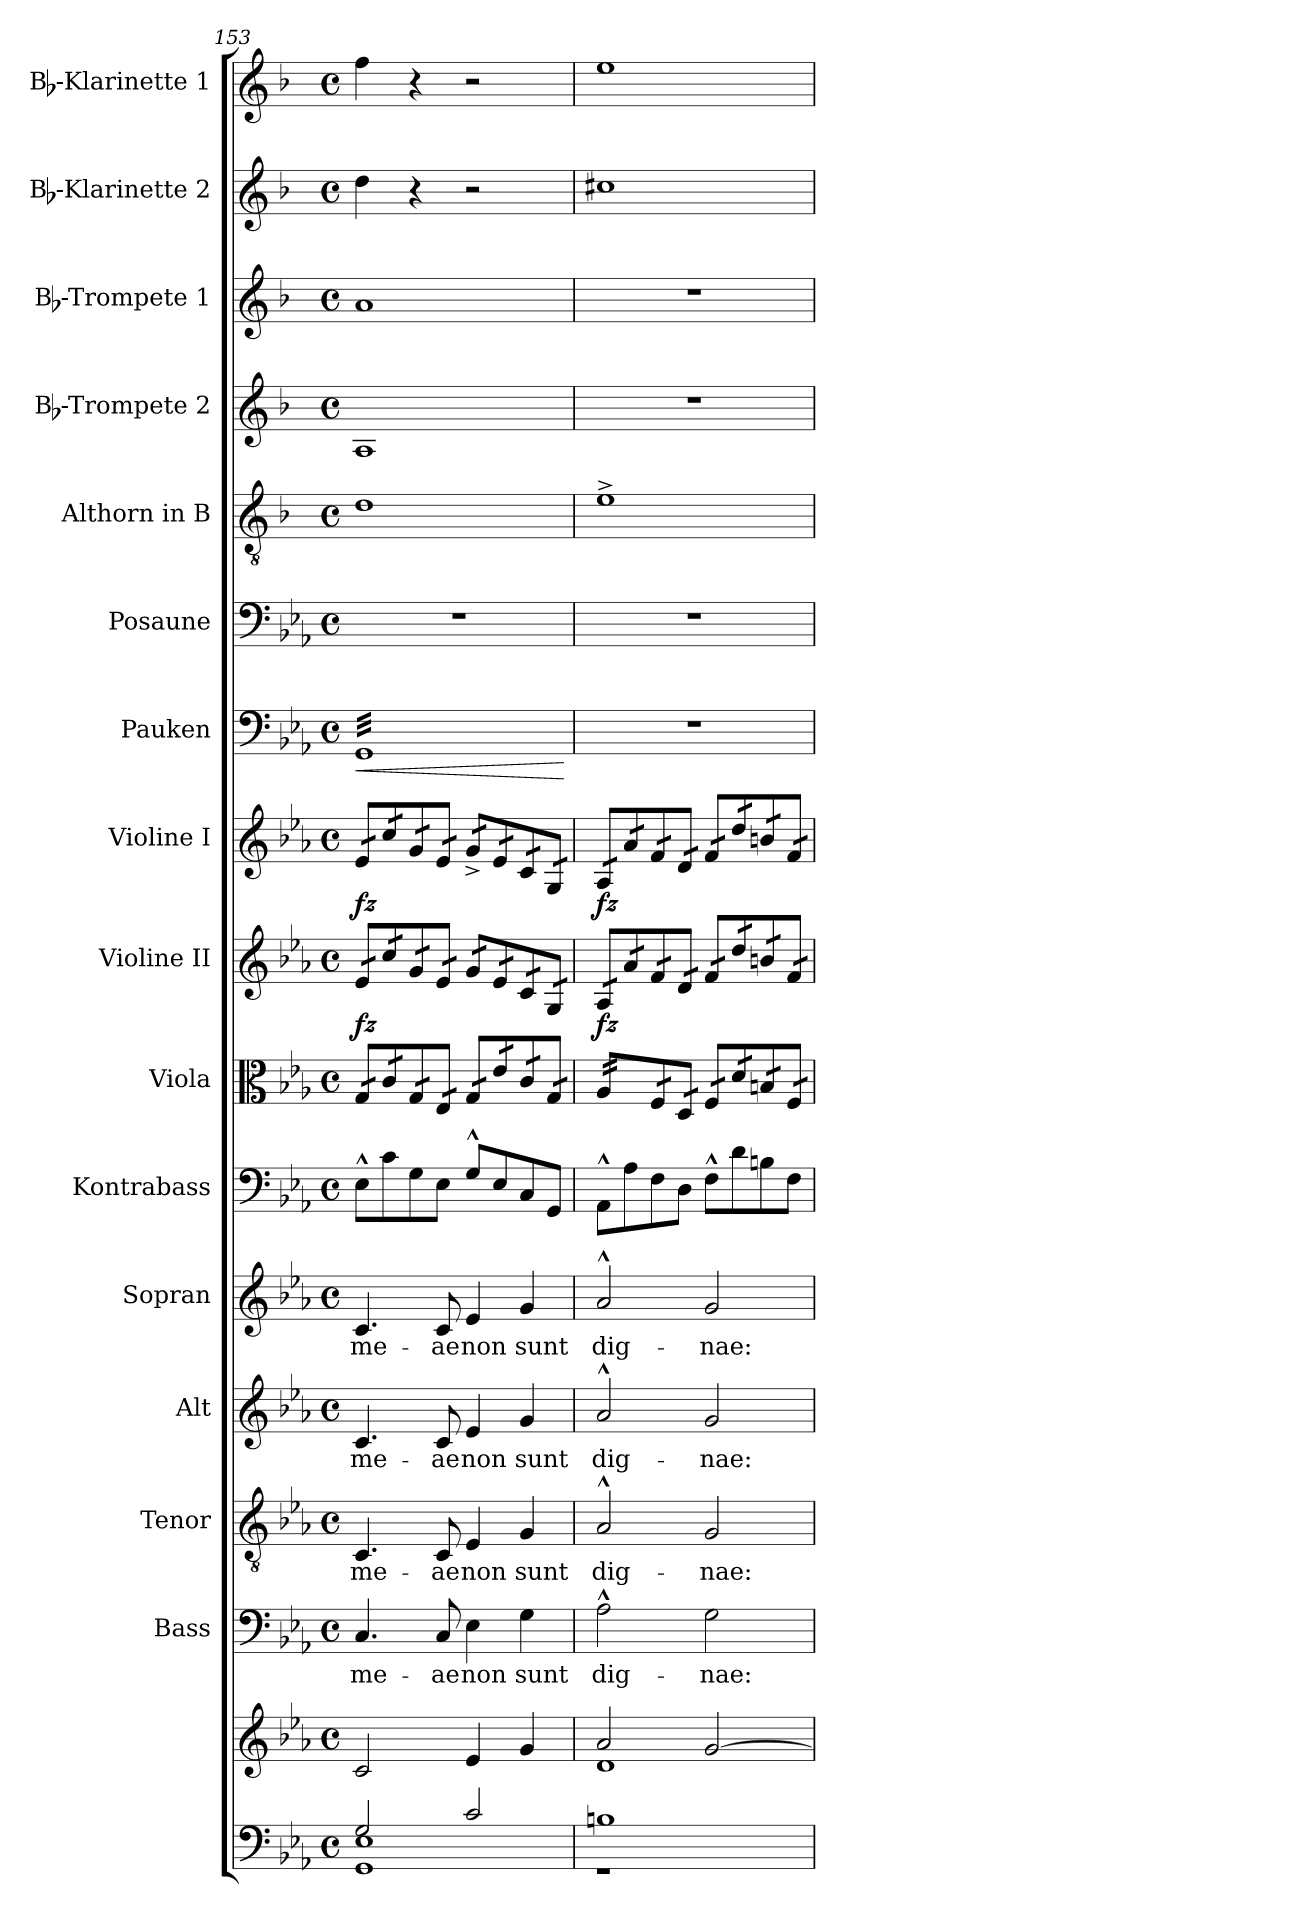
**kern	**kern	**kern	**text	**kern	**text	**kern	**text	**kern	**text	**kern	**kern	**kern	**dynam	**kern	**dynam	**kern	**dynam	**kern	**kern	**kern	**kern	**kern	**kern
*part16	*part16	*part15	*part15	*part14	*part14	*part13	*part13	*part12	*part12	*part11	*part10	*part9	*part9	*part8	*part8	*part7	*part7	*part6	*part5	*part4	*part3	*part2	*part1
*staff17	*staff16	*staff15	*staff15	*staff14	*staff14	*staff13	*staff13	*staff12	*staff12	*staff11	*staff10	*staff9	*staff9	*staff8	*staff8	*staff7	*staff7	*staff6	*staff5	*staff4	*staff3	*staff2	*staff1
*	*	*I"Bass	*	*I"Tenor	*	*I"Alt	*	*I"Sopran	*	*I"Kontrabass	*I"Viola	*I"Violine II	*	*I"Violine I	*	*I"Pauken	*	*I"Posaune	*I"Althorn in B	*I"Bb-Trompete 2	*I"Bb-Trompete 1	*I"Bb-Klarinette 2	*I"Bb-Klarinette 1
*	*	*I'B.	*	*I'T.	*	*I'A.	*	*I'S.	*	*I'Kb.	*I'Vla.	*I'Vl. II	*	*I'Vl. I	*	*I'Pk.	*	*I'Pos.	*	*I'Bb Trp. 2	*I'Bb Trp. 1	*I'Bb Kl. 2	*I'Bb Kl. 1
*clefF4	*clefG2	*clefF4	*	*clefGv2	*	*clefG2	*	*clefG2	*	*clefF4	*clefC3	*clefG2	*	*clefG2	*	*clefF4	*	*clefF4	*clefGv2	*clefG2	*clefG2	*clefG2	*clefG2
*	*	*	*	*	*	*	*	*	*	*ITrd7c12	*	*	*	*	*	*	*	*	*ITrd1c2	*ITrd1c2	*ITrd1c2	*ITrd1c2	*ITrd1c2
*k[b-e-a-]	*k[b-e-a-]	*k[b-e-a-]	*	*k[b-e-a-]	*	*k[b-e-a-]	*	*k[b-e-a-]	*	*k[b-e-a-]	*k[b-e-a-]	*k[b-e-a-]	*	*k[b-e-a-]	*	*k[b-e-a-]	*	*k[b-e-a-]	*k[b-e-a-]	*k[b-e-a-]	*k[b-e-a-]	*k[b-e-a-]	*k[b-e-a-]
*E-:	*E-:	*E-:	*	*E-:	*	*E-:	*	*E-:	*	*E-:	*E-:	*E-:	*	*E-:	*	*E-:	*	*E-:	*E-:	*E-:	*E-:	*E-:	*E-:
*M4/4	*M4/4	*M4/4	*	*M4/4	*	*M4/4	*	*M4/4	*	*M4/4	*M4/4	*M4/4	*	*M4/4	*	*M4/4	*	*M4/4	*M4/4	*M4/4	*M4/4	*M4/4	*M4/4
*met(c)	*met(c)	*met(c)	*	*met(c)	*	*met(c)	*	*met(c)	*	*met(c)	*met(c)	*met(c)	*	*met(c)	*	*met(c)	*	*met(c)	*met(c)	*met(c)	*met(c)	*met(c)	*met(c)
=153	=153	=153	=153	=153	=153	=153	=153	=153	=153	=153	=153	=153	=153	=153	=153	=153	=153	=153	=153	=153	=153	=153	=153
*^	*	*	*	*	*	*	*	*	*	*	*	*	*	*	*	*	*	*	*	*	*	*	*
!	!	!	!	!LO:LY:b	!	!LO:LY:b	!	!LO:LY:b	!	!LO:LY:b	!	!	!	!	!	!	!	!LO:HP:b	!	!	!	!	!	!
!	!	!	!	!	!	!	!	!	!	!	!	!	!	!LO:DY:b	!	!LO:DY:b	!	!LO:HP:n=1:b	!	!	!	!	!	!
*	*	*	*	*	*	*	*	*	*	*	*	*tremolo	*	*	*	*	*	*	*	*	*	*	*	*
*	*	*	*	*	*	*	*	*	*	*	*	*	*tremolo	*	*	*	*	*	*	*	*	*	*	*
*	*	*	*	*	*	*	*	*	*	*	*	*	*	*	*tremolo	*	*	*	*	*	*	*	*	*
*	*	*	*	*	*	*	*	*	*	*	*	*	*	*	*	*	*tremolo	*	*	*	*	*	*	*
2G/	1GG 1E-	2c/	4.C/	me-	4.C/	me-	4.c/	me-	4.c/	me-	8EE-^^>\L	16G/LL	16e-/LL	fz	16e-/LL	fz	32GGLLL	< >	1r	1c	1G	1g	4cc\	4ee-\
.	.	.	.	.	.	.	.	.	.	.	.	.	.	.	.	.	32GG	.	.	.	.	.	.	.
.	.	.	.	.	.	.	.	.	.	.	.	16G/	16e-/	.	16e-/	.	32GG	.	.	.	.	.	.	.
.	.	.	.	.	.	.	.	.	.	.	.	.	.	.	.	.	32GG	.	.	.	.	.	.	.
.	.	.	.	.	.	.	.	.	.	.	8C\	16c/	16cc/	.	16cc/	.	32GG	.	.	.	.	.	.	.
.	.	.	.	.	.	.	.	.	.	.	.	.	.	.	.	.	32GG	.	.	.	.	.	.	.
.	.	.	.	.	.	.	.	.	.	.	.	16c/	16cc/	.	16cc/	.	32GG	.	.	.	.	.	.	.
.	.	.	.	.	.	.	.	.	.	.	.	.	.	.	.	.	32GG	.	.	.	.	.	.	.
.	.	.	.	.	.	.	.	.	.	.	8GG\	16G/	16g/	.	16g/	.	32GG	.	.	.	.	.	4r	4r
.	.	.	.	.	.	.	.	.	.	.	.	.	.	.	.	.	32GG	.	.	.	.	.	.	.
.	.	.	.	.	.	.	.	.	.	.	.	16G/	16g/	.	16g/	.	32GG	.	.	.	.	.	.	.
.	.	.	.	.	.	.	.	.	.	.	.	.	.	.	.	.	32GG	.	.	.	.	.	.	.
!	!	!	!	!LO:LY:b	!	!LO:LY:b	!	!LO:LY:b	!	!LO:LY:b	!	!	!	!	!	!	!	!	!	!	!	!	!	!
.	.	.	8C/	-ae	8C/	-ae	8c/	-ae	8c/	-ae	8EE-\J	16E-/	16e-/	.	16e-/	.	32GG	.	.	.	.	.	.	.
.	.	.	.	.	.	.	.	.	.	.	.	.	.	.	.	.	32GG	.	.	.	.	.	.	.
.	.	.	.	.	.	.	.	.	.	.	.	16E-/JJ	16e-/JJ	.	16e-/JJ	.	32GG	.	.	.	.	.	.	.
.	.	.	.	.	.	.	.	.	.	.	.	.	.	.	.	.	32GG	.	.	.	.	.	.	.
!	!	!	!	!LO:LY:b	!	!LO:LY:b	!	!LO:LY:b	!	!LO:LY:b	!	!	!	!	!	!	!	!	!	!	!	!	!	!
2c/	.	4e-/	4E-\	non	4E-/	non	4e-/	non	4e-/	non	8GG^^>/L	16G/LL	16g/LL	.	16g^</LL	.	32GG	.	.	.	.	.	2r	2r
.	.	.	.	.	.	.	.	.	.	.	.	.	.	.	.	.	32GG	.	.	.	.	.	.	.
.	.	.	.	.	.	.	.	.	.	.	.	16G/	16g/	.	16g^</	.	32GG	.	.	.	.	.	.	.
.	.	.	.	.	.	.	.	.	.	.	.	.	.	.	.	.	32GG	.	.	.	.	.	.	.
.	.	.	.	.	.	.	.	.	.	.	8EE-/	16e-/	16e-/	.	16e-/	.	32GG	.	.	.	.	.	.	.
.	.	.	.	.	.	.	.	.	.	.	.	.	.	.	.	.	32GG	.	.	.	.	.	.	.
.	.	.	.	.	.	.	.	.	.	.	.	16e-/	16e-/	.	16e-/	.	32GG	.	.	.	.	.	.	.
.	.	.	.	.	.	.	.	.	.	.	.	.	.	.	.	.	32GG	.	.	.	.	.	.	.
!	!	!	!	!LO:LY:b	!	!LO:LY:b	!	!LO:LY:b	!	!LO:LY:b	!	!	!	!	!	!	!	!	!	!	!	!	!	!
.	.	4g/	4G\	sunt	4G/	sunt	4g/	sunt	4g/	sunt	8CC/	16c/	16c/	.	16c/	.	32GG	.	.	.	.	.	.	.
.	.	.	.	.	.	.	.	.	.	.	.	.	.	.	.	.	32GG	.	.	.	.	.	.	.
.	.	.	.	.	.	.	.	.	.	.	.	16c/	16c/	.	16c/	.	32GG	.	.	.	.	.	.	.
.	.	.	.	.	.	.	.	.	.	.	.	.	.	.	.	.	32GG	.	.	.	.	.	.	.
.	.	.	.	.	.	.	.	.	.	.	8GGG/J	16G/	16G/	.	16G/	.	32GG	.	.	.	.	.	.	.
.	.	.	.	.	.	.	.	.	.	.	.	.	.	.	.	.	32GG	.	.	.	.	.	.	.
.	.	.	.	.	.	.	.	.	.	.	.	16G/JJ	16G/JJ	.	16G/JJ	.	32GG	.	.	.	.	.	.	.
.	.	.	.	.	.	.	.	.	.	.	.	.	.	.	.	.	32GGJJJ	.	.	.	.	.	.	.
*	*	*	*	*	*	*	*	*	*	*	*	*	*	*	*	*	*Xtremolo	*	*	*	*	*	*	*
*v	*v	*	*	*	*	*	*	*	*	*	*	*	*	*	*	*	*	*	*	*	*	*	*	*
.	.	.	.	.	.	.	.	.	.	.	.	.	.	.	.	.	[	.	.	.	.	.	.
=154	=154	=154	=154	=154	=154	=154	=154	=154	=154	=154	=154	=154	=154	=154	=154	=154	=154	=154	=154	=154	=154	=154	=154
*^	*^	*	*	*	*	*	*	*	*	*	*	*	*	*	*	*	*	*	*	*	*	*	*
!	!	!	!	!	!LO:LY:b	!	!LO:LY:b	!	!LO:LY:b	!	!LO:LY:b	!	!	!	!LO:DY:b	!	!LO:DY:b	!	!	!	!	!	!	!	!
1Bn	1rGG	2a-/	1d	2A-^^>\	dig-	2A-^^>/	dig-	2a-^^>/	dig-	2a-^^>/	dig-	8AAA-^^>\L	16A-/LL	16A-/LL	fz	16A-/LL	fz	1r	.	1r	1d^>	1r	1r	1bn	1dd
.	.	.	.	.	.	.	.	.	.	.	.	.	16A-/	16A-/	.	16A-/	.	.	.	.	.	.	.	.	.
.	.	.	.	.	.	.	.	.	.	.	.	8AA-\	16A-/	16a-/	.	16a-/	.	.	.	.	.	.	.	.	.
.	.	.	.	.	.	.	.	.	.	.	.	.	16A-/	16a-/	.	16a-/	.	.	.	.	.	.	.	.	.
.	.	.	.	.	.	.	.	.	.	.	.	8FF\	16F/	16f/	.	16f/	.	.	.	.	.	.	.	.	.
.	.	.	.	.	.	.	.	.	.	.	.	.	16F/	16f/	.	16f/	.	.	.	.	.	.	.	.	.
.	.	.	.	.	.	.	.	.	.	.	.	8DD\J	16D/	16d/	.	16d/	.	.	.	.	.	.	.	.	.
.	.	.	.	.	.	.	.	.	.	.	.	.	16D/JJ	16d/JJ	.	16d/JJ	.	.	.	.	.	.	.	.	.
!	!	!	!	!	!LO:LY:b	!	!LO:LY:b	!	!LO:LY:b	!	!LO:LY:b	!	!	!	!	!	!	!	!	!	!	!	!	!	!
.	.	[>2g/	.	2G\	-nae:	2G/	-nae:	2g/	-nae:	2g/	-nae:	8FF^^>\L	16F/LL	16f/LL	.	16f/LL	.	.	.	.	.	.	.	.	.
.	.	.	.	.	.	.	.	.	.	.	.	.	16F/	16f/	.	16f/	.	.	.	.	.	.	.	.	.
.	.	.	.	.	.	.	.	.	.	.	.	8D\	16d/	16dd/	.	16dd/	.	.	.	.	.	.	.	.	.
.	.	.	.	.	.	.	.	.	.	.	.	.	16d/	16dd/	.	16dd/	.	.	.	.	.	.	.	.	.
.	.	.	.	.	.	.	.	.	.	.	.	8BBn\	16Bn/	16bn/	.	16bn/	.	.	.	.	.	.	.	.	.
.	.	.	.	.	.	.	.	.	.	.	.	.	16Bn/	16bn/	.	16bn/	.	.	.	.	.	.	.	.	.
.	.	.	.	.	.	.	.	.	.	.	.	8FF\J	16F/	16f/	.	16f/	.	.	.	.	.	.	.	.	.
.	.	.	.	.	.	.	.	.	.	.	.	.	16F/JJ	16f/JJ	.	16f/JJ	.	.	.	.	.	.	.	.	.
*	*	*	*	*	*	*	*	*	*	*	*	*	*	*	*	*Xtremolo	*	*	*	*	*	*	*	*	*
*	*	*	*	*	*	*	*	*	*	*	*	*	*	*Xtremolo	*	*	*	*	*	*	*	*	*	*	*
*	*	*	*	*	*	*	*	*	*	*	*	*	*Xtremolo	*	*	*	*	*	*	*	*	*	*	*	*
*v	*v	*	*	*	*	*	*	*	*	*	*	*	*	*	*	*	*	*	*	*	*	*	*	*	*
*	*v	*v	*	*	*	*	*	*	*	*	*	*	*	*	*	*	*	*	*	*	*	*	*	*
.	.	.	.	.	.	.	.	.	.	.	.	.	.	.	.	.	]	.	.	.	.	.	.
=	=	=	=	=	=	=	=	=	=	=	=	=	=	=	=	=	=	=	=	=	=	=	=
*-	*-	*-	*-	*-	*-	*-	*-	*-	*-	*-	*-	*-	*-	*-	*-	*-	*-	*-	*-	*-	*-	*-	*-
